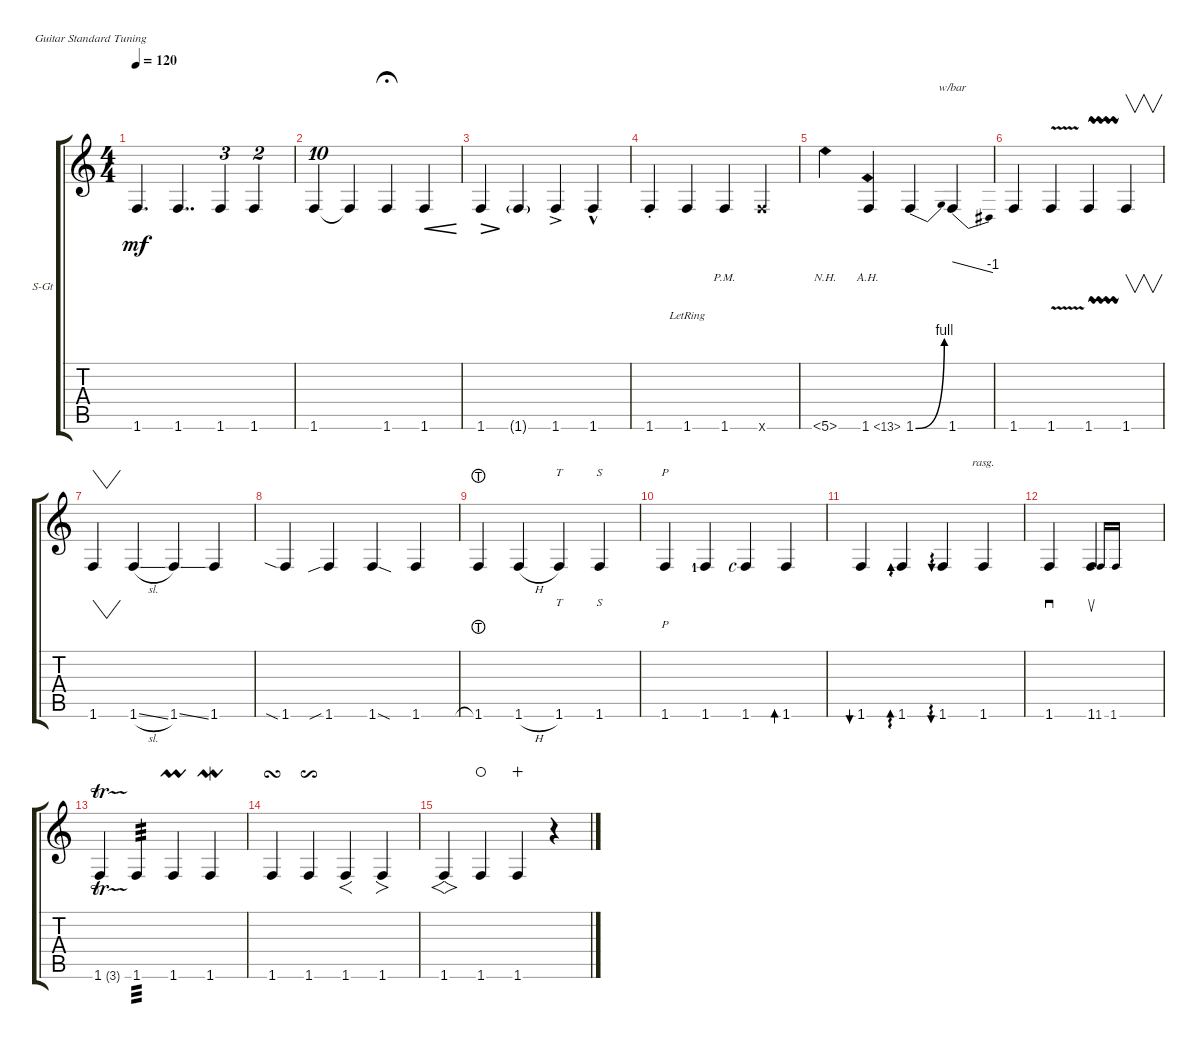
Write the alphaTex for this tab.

\defaultSystemsLayout 4
\bracketExtendMode groupsimilarinstruments
\firstSystemTrackNameOrientation horizontal
\otherSystemsTrackNameOrientation horizontal
\track ("Steel Guitar" "S-Gt") {instrument acousticguitarsteel}
\staff {score tabs}
\tuning (E4 B3 G3 D3 A2 E2)
\ts (4 4)
\tempo 120
\clef g2
\ks c
1.6.4{d dy mf instrument acousticguitarsteel} 1.6.4{dd} 1.6.4{tu (3 2)} 1.6.4{tu (2 3)} |
1.6.4{tu (10 8)} 1.6{t}.4 1.6.4{fermata (medium 0.5)} 1.6.4{cre} |
1.6.4{dec} 1.6{g}.4 1.6{ac}.4 1.6{hac}.4 |
1.6{st}.4 1.6{lr}.4 1.6{pm}.4 1.6{x}.4 |
5.6{nh}.4 1.6{ah 12}.4 1.6{be (bend 0 0 15 4)}.4 1.6.4{tbe (dive default 0 0 45 -4)} |
1.6.4 1.6{v}.4 1.6{vw}.4 1.6.4{v} |
1.6.4{vw} 1.6{sl}.4 1.6{ss}.4 1.6.4 |
1.6{sia}.4 1.6{sib}.4 1.6{sod}.4 1.6.4 |
1.6{lht}.4 1.6{h}.4 1.6.4{tt} 1.6.4{s} |
1.6.4{p} 1.6{lf 2}.4 1.6{rf 5}.4 1.6.4{bd 480} |
1.6.4{bu 480} 1.6.4{ad 0} 1.6.4{au 0} 1.6.4{rasg mi} |
1.6.4{sd} 1.6.4{su} 1.6.16{gr onbeat} 1.6.16{gr onbeat} |
1.6{tr (3 16)}.4 1.6.4{tp 3} 1.6{umordent}.4 1.6{lmordent}.4 |
1.6{turn}.4 1.6{iturn}.4 1.6.4{f} 1.6.4{fo} |
1.6.4{vs} 1.6.4{waho} 1.6.4{wahc} r.4
